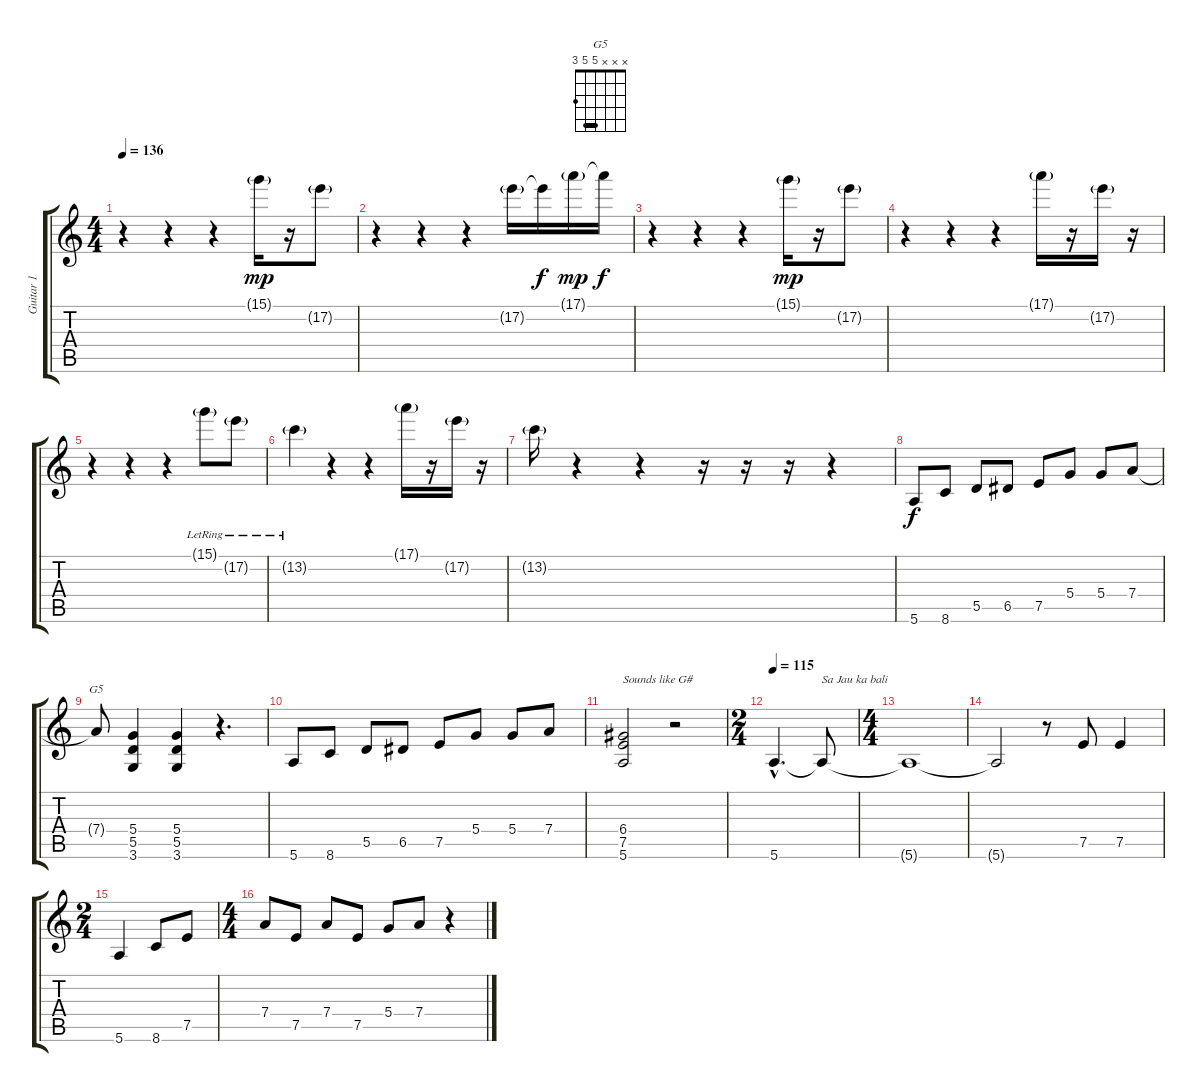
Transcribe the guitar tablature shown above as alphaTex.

\track ("Guitar 1" "Guitar 1") {instrument acousticguitarsteel}
\staff {score tabs}
\tuning (E4 B3 G3 D3 A2 E2) {hide}
\chord ("G5" x x x 5 5 3) {barre 5}
\ts (4 4)
\tempo 136
\clef g2
\ks c
r.4{dy f} r.4 r.4 15.1{g}.16{dy mp} r.16 17.2{g}.8 |
r.4 r.4 r.4 17.2{g}.16 17.2{t}.16{dy f} 17.1{g}.16{dy mp} 17.1{t}.16{dy f} |
r.4 r.4 r.4 15.1{g}.16{dy mp} r.16 17.2{g}.8 |
r.4 r.4 r.4 17.1{g}.16 r.16 17.2{g}.16 r.16 |
r.4 r.4 r.4 15.1{g lr}.8 17.2{g lr}.8 |
13.2{g lr}.4 r.4 r.4 17.1{g}.16 r.16 17.2{g}.16 r.16 |
13.2{g}.16 r.4 r.4 r.16 r.16 r.16 r.4{balance 8} |
5.6.8{dy f volume 13} 8.6.8 5.5.8 6.5.8 7.5.8 5.4.8 5.4.8 7.4.8 |
7.4{t}.8{ch "G5"} (5.4 5.5 3.6).4 (5.4 5.5 3.6).4 r.4{d} |
5.6.8 8.6.8 5.5.8 6.5.8 7.5.8 5.4.8 5.4.8 7.4.8 |
(6.4 7.5 5.6).2{txt "Sounds like G#"} r.2 |
\ts (2 4)
\tempo 115
5.6{hac}.4{d instrument acousticguitarsteel} 5.6{t}.8{txt "Sa Jau ka bali"} |
\ts (4 4)
5.6{t}.1 |
5.6{t}.2 r.8 7.5.8 7.5.4 |
\ts (2 4)
5.6.4 8.6.8 7.5.8 |
\ts (4 4)
7.4.8 7.5.8 7.4.8 7.5.8 5.4.8 7.4.8 r.4
